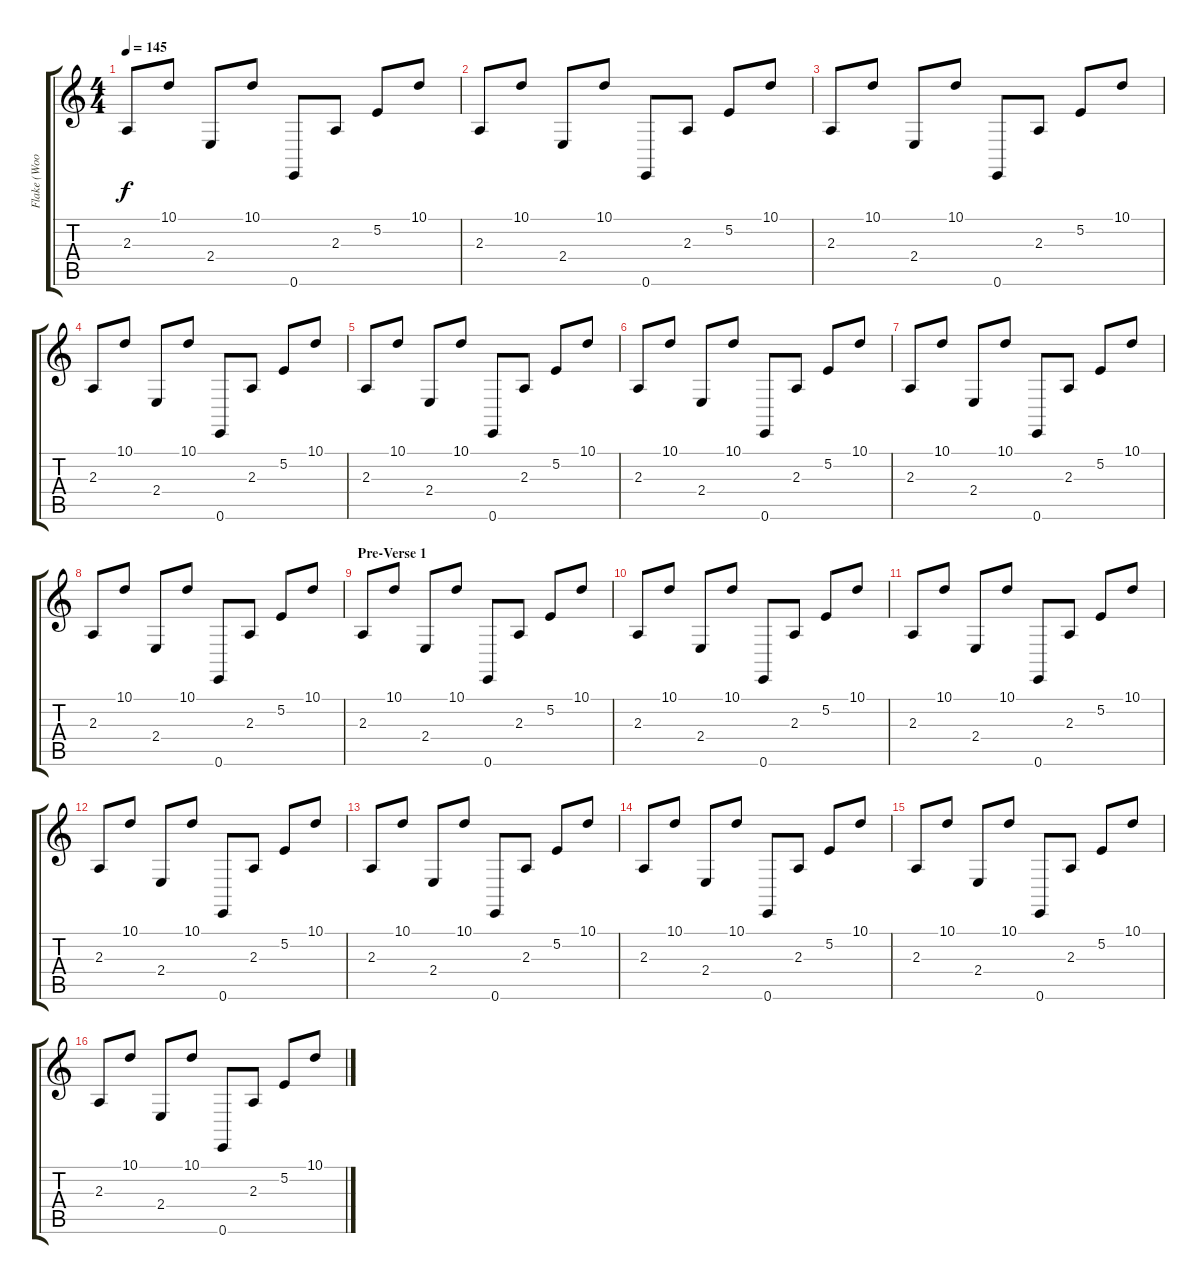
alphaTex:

\track ("Flake (Woodblock)" "Flake (Woo") {instrument woodblock}
\staff {score tabs}
\tuning (E4 B3 G3 D3 A2 E2) {hide}
\ts (4 4)
\tempo 145
\clef g2
\ks c
2.3.8{dy f} 10.1.8 2.4.8 10.1.8 0.6.8 2.3.8 5.2.8 10.1.8 |
2.3.8 10.1.8 2.4.8 10.1.8 0.6.8 2.3.8 5.2.8 10.1.8 |
2.3.8 10.1.8 2.4.8 10.1.8 0.6.8 2.3.8 5.2.8 10.1.8 |
2.3.8 10.1.8 2.4.8 10.1.8 0.6.8 2.3.8 5.2.8 10.1.8 |
2.3.8 10.1.8 2.4.8 10.1.8 0.6.8 2.3.8 5.2.8 10.1.8 |
2.3.8 10.1.8 2.4.8 10.1.8 0.6.8 2.3.8 5.2.8 10.1.8 |
2.3.8 10.1.8 2.4.8 10.1.8 0.6.8 2.3.8 5.2.8 10.1.8 |
2.3.8 10.1.8 2.4.8 10.1.8 0.6.8 2.3.8 5.2.8 10.1.8 |
\section ("" "Pre-Verse 1")
2.3.8 10.1.8 2.4.8 10.1.8 0.6.8 2.3.8 5.2.8 10.1.8 |
2.3.8 10.1.8 2.4.8 10.1.8 0.6.8 2.3.8 5.2.8 10.1.8 |
2.3.8 10.1.8 2.4.8 10.1.8 0.6.8 2.3.8 5.2.8 10.1.8 |
2.3.8 10.1.8 2.4.8 10.1.8 0.6.8 2.3.8 5.2.8 10.1.8 |
2.3.8 10.1.8 2.4.8 10.1.8 0.6.8 2.3.8 5.2.8 10.1.8 |
2.3.8 10.1.8 2.4.8 10.1.8 0.6.8 2.3.8 5.2.8 10.1.8 |
2.3.8 10.1.8 2.4.8 10.1.8 0.6.8 2.3.8 5.2.8 10.1.8 |
2.3.8 10.1.8 2.4.8 10.1.8 0.6.8 2.3.8 5.2.8 10.1.8
